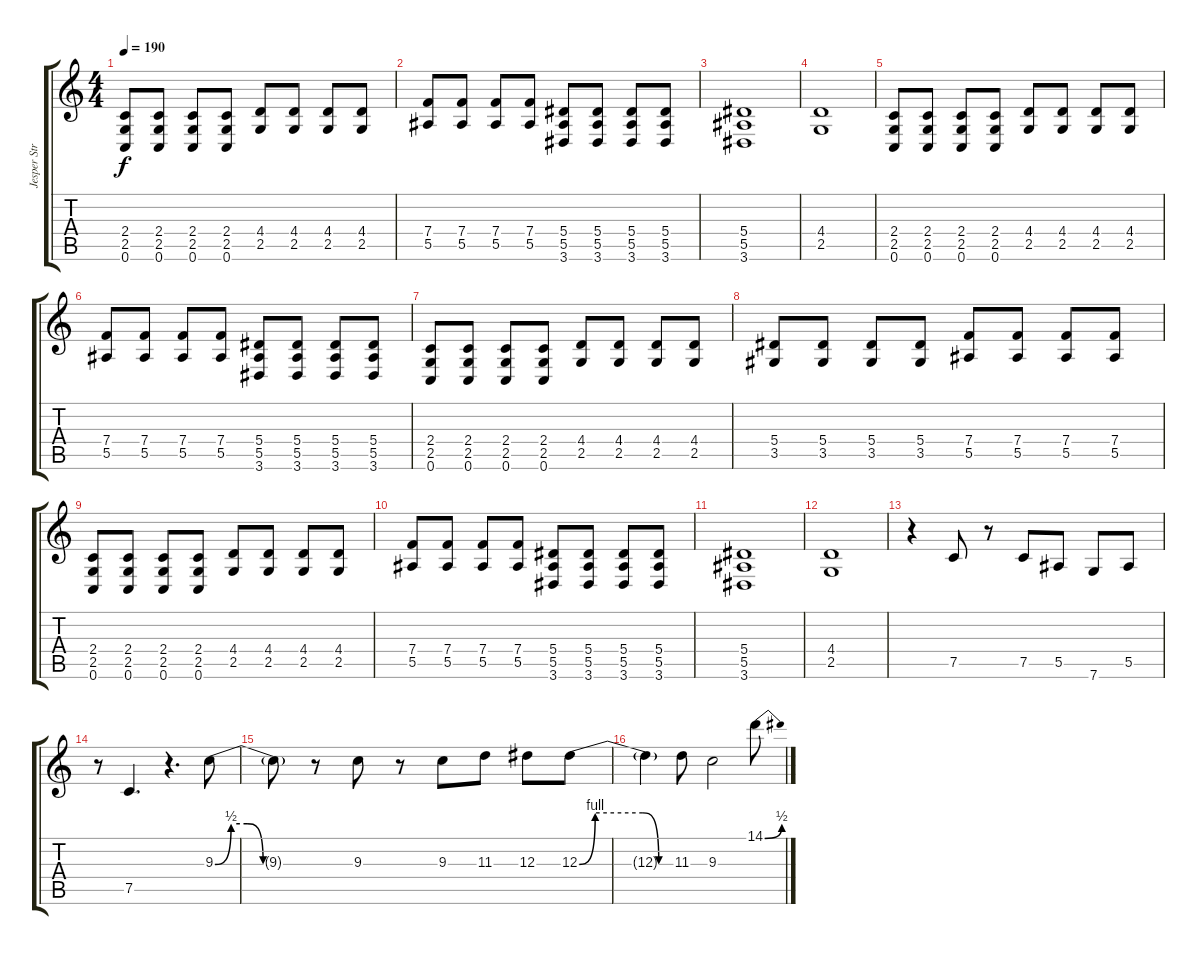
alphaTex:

\track ("Jesper Strömblad" "Jesper Str") {instrument distortionguitar}
\staff {score tabs}
\tuning (C4 G3 Eb3 Bb2 F2 C2) {hide}
\ts (4 4)
\tempo 190
\clef g2
\ks c
(2.4 2.5 0.6).8{dy f} (2.4 2.5 0.6).8 (2.4 2.5 0.6).8 (2.4 2.5 0.6).8 (4.4 2.5).8 (4.4 2.5).8 (4.4 2.5).8 (4.4 2.5).8 |
(7.4 5.5).8 (7.4 5.5).8 (7.4 5.5).8 (7.4 5.5).8 (5.4 5.5 3.6).8 (5.4 5.5 3.6).8 (5.4 5.5 3.6).8 (5.4 5.5 3.6).8 |
(5.4 5.5 3.6).1 |
(4.4 2.5).1 |
(2.4 2.5 0.6).8 (2.4 2.5 0.6).8 (2.4 2.5 0.6).8 (2.4 2.5 0.6).8 (4.4 2.5).8 (4.4 2.5).8 (4.4 2.5).8 (4.4 2.5).8 |
(7.4 5.5).8 (7.4 5.5).8 (7.4 5.5).8 (7.4 5.5).8 (5.4 5.5 3.6).8 (5.4 5.5 3.6).8 (5.4 5.5 3.6).8 (5.4 5.5 3.6).8 |
(2.4 2.5 0.6).8 (2.4 2.5 0.6).8 (2.4 2.5 0.6).8 (2.4 2.5 0.6).8 (4.4 2.5).8 (4.4 2.5).8 (4.4 2.5).8 (4.4 2.5).8 |
(5.4 3.5).8 (5.4 3.5).8 (5.4 3.5).8 (5.4 3.5).8 (7.4 5.5).8 (7.4 5.5).8 (7.4 5.5).8 (7.4 5.5).8 |
(2.4 2.5 0.6).8 (2.4 2.5 0.6).8 (2.4 2.5 0.6).8 (2.4 2.5 0.6).8 (4.4 2.5).8 (4.4 2.5).8 (4.4 2.5).8 (4.4 2.5).8 |
(7.4 5.5).8 (7.4 5.5).8 (7.4 5.5).8 (7.4 5.5).8 (5.4 5.5 3.6).8 (5.4 5.5 3.6).8 (5.4 5.5 3.6).8 (5.4 5.5 3.6).8 |
(5.4 5.5 3.6).1 |
(4.4 2.5).1 |
r.4 7.5.8 r.8 7.5.8 5.5.8 7.6.8 5.5.8 |
r.8 7.5.4{d} r.4{d} 9.3{be (custom 0 0 10 2 20 2 30 0 60 0)}.8 |
9.3{t}.8 r.8 9.3.8 r.8 9.3.8 11.3.8 12.3.8 12.3{be (custom 0 0 10 4 40 4 50 0 60 0)}.8 |
12.3{t}.4 11.3.8 9.3.2 14.1{be (bend 0 0 60 2)}.8
